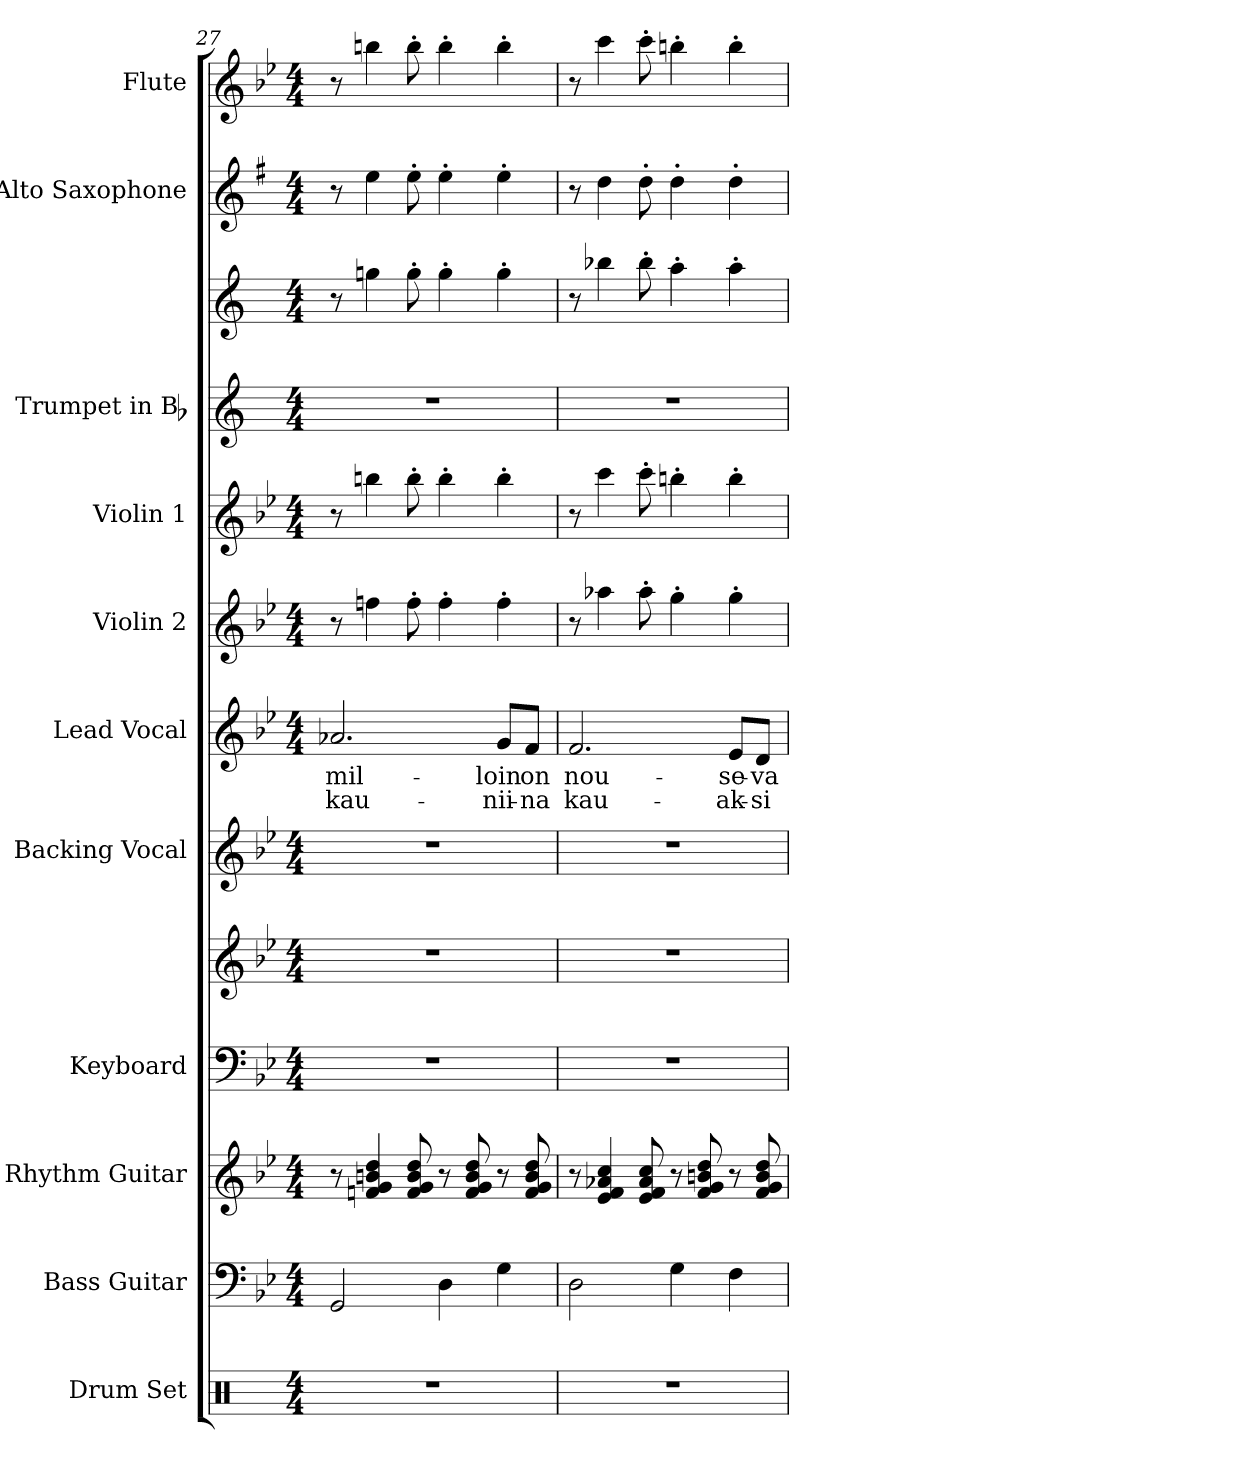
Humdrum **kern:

**kern	**kern	**kern	**kern	**kern	**kern	**kern	**text	**text	**kern	**kern	**kern	**kern	**kern	**kern
*part11	*part10	*part9	*part8	*part8	*part7	*part6	*part6	*part6	*part5	*part4	*part3	*part3	*part2	*part1
*staff13	*staff12	*staff11	*staff10	*staff9	*staff8	*staff7	*staff7	*staff7	*staff6	*staff5	*staff4	*staff3	*staff2	*staff1
*I"Drum Set	*I"Bass Guitar	*I"Rhythm Guitar	*I"Keyboard	*	*I"Backing Vocal	*I"Lead Vocal	*	*	*I"Violin 2	*I"Violin 1	*I"Trumpet in Bb	*	*I"Alto Saxophone	*I"Flute
*I'Dr.	*I'Bass	*I'Rhy.	*I'Kbd.	*	*	*	*	*	*I'Vln. 2	*I'Vln. 1	*I'Tpt.	*	*I'Alto Sax.	*I'Fl.
!!LO:PB:g=z
*clefX	*clefF4	*clefG2	*clefF4	*clefG2	*clefG2	*clefG2	*	*	*clefG2	*clefG2	*clefG2	*clefG2	*clefG2	*clefG2
*	*ITrd7c12	*ITrd7c12	*	*	*	*	*	*	*	*	*ITrd1c2	*ITrd1c2	*ITrd5c9	*
*k[]	*k[b-e-]	*k[b-e-]	*k[b-e-]	*k[b-e-]	*k[b-e-]	*k[b-e-]	*	*	*k[b-e-]	*k[b-e-]	*k[b-e-]	*k[b-e-]	*k[b-e-]	*k[b-e-]
*C:	*B-:	*B-:	*B-:	*B-:	*B-:	*B-:	*	*	*B-:	*B-:	*B-:	*B-:	*B-:	*B-:
*M4/4	*M4/4	*M4/4	*M4/4	*M4/4	*M4/4	*M4/4	*	*	*M4/4	*M4/4	*M4/4	*M4/4	*M4/4	*M4/4
=27	=27	=27	=27	=27	=27	=27	=27	=27	=27	=27	=27	=27	=27	=27
!	!	!	!	!	!	!	!LO:LY:b:color=#000000	!LO:LY:b:color=#000000	!	!	!	!	!	!
1r	2GGGi/	8r	1r	1r	1r	2.a-Xi/	mil-	kau-	8r	8r	1r	8r	8r	8r
.	.	4Fni/ 4Gi 4Bni 4di	.	.	.	.	.	.	4ffni\	4bbni\	.	4ffni\	4gi\	4bbni\
.	.	8Fi/ 8Gi 8Bi 8di	.	.	.	.	.	.	8ff'i\	8bb'i\	.	8ff'i\	8g'i\	8bb'i\
.	4DDi\	8r	.	.	.	.	.	.	4ff'i\	4bb'i\	.	4ff'i\	4g'i\	4bb'i\
.	.	8Fi/ 8Gi 8Bi 8di	.	.	.	.	.	.	.	.	.	.	.	.
!	!	!	!	!	!	!	!LO:LY:b:color=#000000	!LO:LY:b:color=#000000	!	!	!	!	!	!
.	4GGi\	8r	.	.	.	8gi/L	-loin	-nii-	4ff'i\	4bb'i\	.	4ff'i\	4g'i\	4bb'i\
!	!	!	!	!	!	!	!LO:LY:b:color=#000000	!LO:LY:b:color=#000000	!	!	!	!	!	!
.	.	8Fi/ 8Gi 8Bi 8di	.	.	.	8fi/J	on	-na	.	.	.	.	.	.
=28	=28	=28	=28	=28	=28	=28	=28	=28	=28	=28	=28	=28	=28	=28
!	!	!	!	!	!	!	!LO:LY:b:color=#000000	!LO:LY:b:color=#000000	!	!	!	!	!	!
1r	2DDi\	8r	1r	1r	1r	2.fi/	nou-	kau-	8r	8r	1r	8r	8r	8r
.	.	4E-i/ 4Fi 4A-Xi 4ci	.	.	.	.	.	.	4aa-Xi\	4ccci\	.	4aa-Xi\	4fi\	4ccci\
.	.	8E-i/ 8Fi 8A-i 8ci	.	.	.	.	.	.	8aa-'i\	8ccc'i\	.	8aa-'i\	8f'i\	8ccc'i\
.	4GGi\	8r	.	.	.	.	.	.	4gg'i\	4bbn'i\	.	4gg'i\	4f'i\	4bbn'i\
.	.	8Fi/ 8Gi 8Bni 8di	.	.	.	.	.	.	.	.	.	.	.	.
!	!	!	!	!	!	!	!LO:LY:b:color=#000000	!LO:LY:b:color=#000000	!	!	!	!	!	!
.	4FFi\	8r	.	.	.	8e-i/L	-se-	-ak-	4gg'i\	4bb'i\	.	4gg'i\	4f'i\	4bb'i\
!	!	!	!	!	!	!	!LO:LY:b:color=#000000	!LO:LY:b:color=#000000	!	!	!	!	!	!
.	.	8Fi/ 8Gi 8Bi 8di	.	.	.	8di/J	-va	-si	.	.	.	.	.	.
=	=	=	=	=	=	=	=	=	=	=	=	=	=	=
*-	*-	*-	*-	*-	*-	*-	*-	*-	*-	*-	*-	*-	*-	*-
